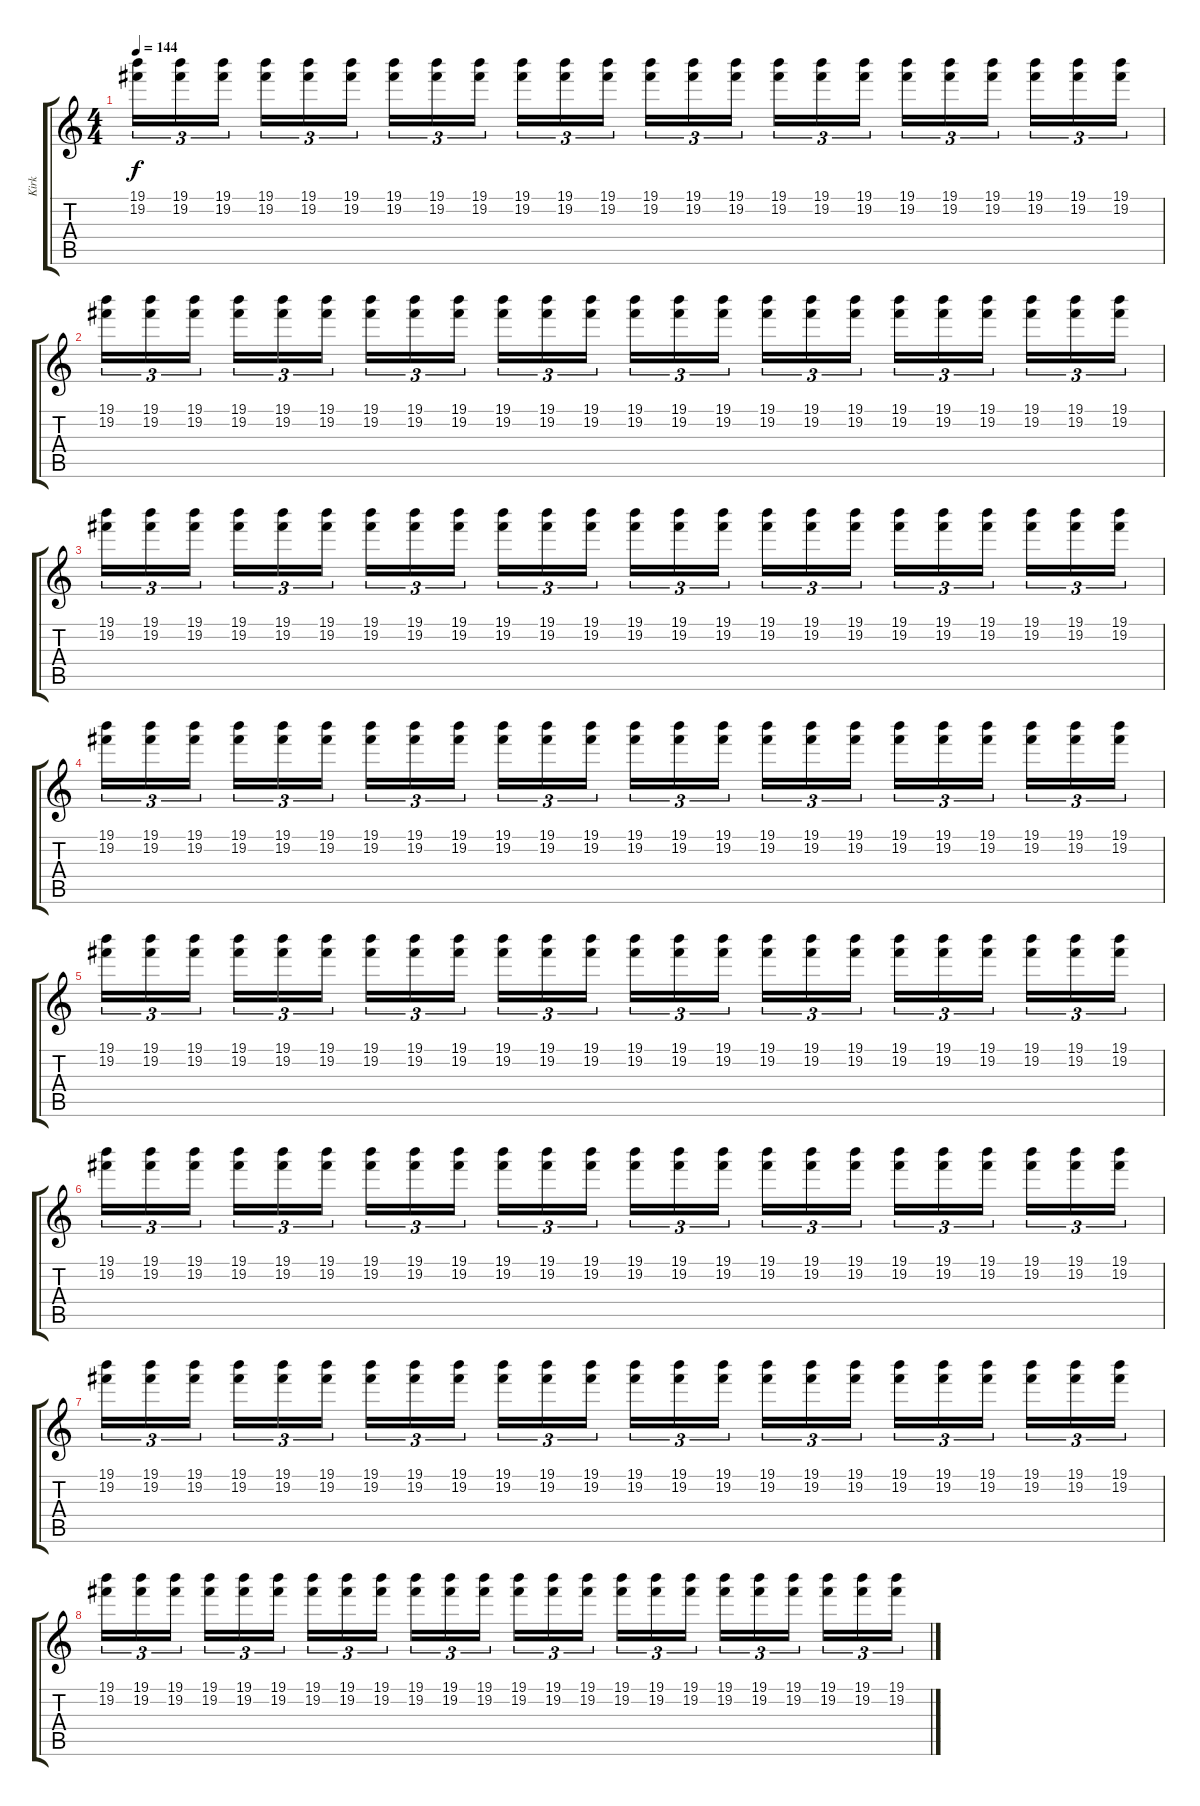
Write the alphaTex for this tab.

\track ("Kirk" "Kirk") {instrument distortionguitar}
\staff {score tabs}
\tuning (E4 B3 G3 D3 A2 E2) {hide}
\ts (4 4)
\tempo 144
\clef g2
\ks c
(19.1 19.2).16{tu (3 2) dy f} (19.1 19.2).16{tu (3 2)} (19.1 19.2).16{tu (3 2)} (19.1 19.2).16{tu (3 2)} (19.1 19.2).16{tu (3 2)} (19.1 19.2).16{tu (3 2)} (19.1 19.2).16{tu (3 2)} (19.1 19.2).16{tu (3 2)} (19.1 19.2).16{tu (3 2)} (19.1 19.2).16{tu (3 2)} (19.1 19.2).16{tu (3 2)} (19.1 19.2).16{tu (3 2)} (19.1 19.2).16{tu (3 2)} (19.1 19.2).16{tu (3 2)} (19.1 19.2).16{tu (3 2)} (19.1 19.2).16{tu (3 2)} (19.1 19.2).16{tu (3 2)} (19.1 19.2).16{tu (3 2)} (19.1 19.2).16{tu (3 2)} (19.1 19.2).16{tu (3 2)} (19.1 19.2).16{tu (3 2)} (19.1 19.2).16{tu (3 2)} (19.1 19.2).16{tu (3 2)} (19.1 19.2).16{tu (3 2)} |
(19.1 19.2).16{tu (3 2)} (19.1 19.2).16{tu (3 2)} (19.1 19.2).16{tu (3 2)} (19.1 19.2).16{tu (3 2)} (19.1 19.2).16{tu (3 2)} (19.1 19.2).16{tu (3 2)} (19.1 19.2).16{tu (3 2)} (19.1 19.2).16{tu (3 2)} (19.1 19.2).16{tu (3 2)} (19.1 19.2).16{tu (3 2)} (19.1 19.2).16{tu (3 2)} (19.1 19.2).16{tu (3 2)} (19.1 19.2).16{tu (3 2)} (19.1 19.2).16{tu (3 2)} (19.1 19.2).16{tu (3 2)} (19.1 19.2).16{tu (3 2)} (19.1 19.2).16{tu (3 2)} (19.1 19.2).16{tu (3 2)} (19.1 19.2).16{tu (3 2)} (19.1 19.2).16{tu (3 2)} (19.1 19.2).16{tu (3 2)} (19.1 19.2).16{tu (3 2)} (19.1 19.2).16{tu (3 2)} (19.1 19.2).16{tu (3 2)} |
(19.1 19.2).16{tu (3 2)} (19.1 19.2).16{tu (3 2)} (19.1 19.2).16{tu (3 2)} (19.1 19.2).16{tu (3 2)} (19.1 19.2).16{tu (3 2)} (19.1 19.2).16{tu (3 2)} (19.1 19.2).16{tu (3 2)} (19.1 19.2).16{tu (3 2)} (19.1 19.2).16{tu (3 2)} (19.1 19.2).16{tu (3 2)} (19.1 19.2).16{tu (3 2)} (19.1 19.2).16{tu (3 2)} (19.1 19.2).16{tu (3 2)} (19.1 19.2).16{tu (3 2)} (19.1 19.2).16{tu (3 2)} (19.1 19.2).16{tu (3 2)} (19.1 19.2).16{tu (3 2)} (19.1 19.2).16{tu (3 2)} (19.1 19.2).16{tu (3 2)} (19.1 19.2).16{tu (3 2)} (19.1 19.2).16{tu (3 2)} (19.1 19.2).16{tu (3 2)} (19.1 19.2).16{tu (3 2)} (19.1 19.2).16{tu (3 2)} |
(19.1 19.2).16{tu (3 2)} (19.1 19.2).16{tu (3 2)} (19.1 19.2).16{tu (3 2)} (19.1 19.2).16{tu (3 2)} (19.1 19.2).16{tu (3 2)} (19.1 19.2).16{tu (3 2)} (19.1 19.2).16{tu (3 2)} (19.1 19.2).16{tu (3 2)} (19.1 19.2).16{tu (3 2)} (19.1 19.2).16{tu (3 2)} (19.1 19.2).16{tu (3 2)} (19.1 19.2).16{tu (3 2)} (19.1 19.2).16{tu (3 2)} (19.1 19.2).16{tu (3 2)} (19.1 19.2).16{tu (3 2)} (19.1 19.2).16{tu (3 2)} (19.1 19.2).16{tu (3 2)} (19.1 19.2).16{tu (3 2)} (19.1 19.2).16{tu (3 2)} (19.1 19.2).16{tu (3 2)} (19.1 19.2).16{tu (3 2)} (19.1 19.2).16{tu (3 2)} (19.1 19.2).16{tu (3 2)} (19.1 19.2).16{tu (3 2)} |
(19.1 19.2).16{tu (3 2)} (19.1 19.2).16{tu (3 2)} (19.1 19.2).16{tu (3 2)} (19.1 19.2).16{tu (3 2)} (19.1 19.2).16{tu (3 2)} (19.1 19.2).16{tu (3 2)} (19.1 19.2).16{tu (3 2)} (19.1 19.2).16{tu (3 2)} (19.1 19.2).16{tu (3 2)} (19.1 19.2).16{tu (3 2)} (19.1 19.2).16{tu (3 2)} (19.1 19.2).16{tu (3 2)} (19.1 19.2).16{tu (3 2)} (19.1 19.2).16{tu (3 2)} (19.1 19.2).16{tu (3 2)} (19.1 19.2).16{tu (3 2)} (19.1 19.2).16{tu (3 2)} (19.1 19.2).16{tu (3 2)} (19.1 19.2).16{tu (3 2)} (19.1 19.2).16{tu (3 2)} (19.1 19.2).16{tu (3 2)} (19.1 19.2).16{tu (3 2)} (19.1 19.2).16{tu (3 2)} (19.1 19.2).16{tu (3 2)} |
(19.1 19.2).16{tu (3 2)} (19.1 19.2).16{tu (3 2)} (19.1 19.2).16{tu (3 2)} (19.1 19.2).16{tu (3 2)} (19.1 19.2).16{tu (3 2)} (19.1 19.2).16{tu (3 2)} (19.1 19.2).16{tu (3 2)} (19.1 19.2).16{tu (3 2)} (19.1 19.2).16{tu (3 2)} (19.1 19.2).16{tu (3 2)} (19.1 19.2).16{tu (3 2)} (19.1 19.2).16{tu (3 2)} (19.1 19.2).16{tu (3 2)} (19.1 19.2).16{tu (3 2)} (19.1 19.2).16{tu (3 2)} (19.1 19.2).16{tu (3 2)} (19.1 19.2).16{tu (3 2)} (19.1 19.2).16{tu (3 2)} (19.1 19.2).16{tu (3 2)} (19.1 19.2).16{tu (3 2)} (19.1 19.2).16{tu (3 2)} (19.1 19.2).16{tu (3 2)} (19.1 19.2).16{tu (3 2)} (19.1 19.2).16{tu (3 2)} |
(19.1 19.2).16{tu (3 2)} (19.1 19.2).16{tu (3 2)} (19.1 19.2).16{tu (3 2)} (19.1 19.2).16{tu (3 2)} (19.1 19.2).16{tu (3 2)} (19.1 19.2).16{tu (3 2)} (19.1 19.2).16{tu (3 2)} (19.1 19.2).16{tu (3 2)} (19.1 19.2).16{tu (3 2)} (19.1 19.2).16{tu (3 2)} (19.1 19.2).16{tu (3 2)} (19.1 19.2).16{tu (3 2)} (19.1 19.2).16{tu (3 2)} (19.1 19.2).16{tu (3 2)} (19.1 19.2).16{tu (3 2)} (19.1 19.2).16{tu (3 2)} (19.1 19.2).16{tu (3 2)} (19.1 19.2).16{tu (3 2)} (19.1 19.2).16{tu (3 2)} (19.1 19.2).16{tu (3 2)} (19.1 19.2).16{tu (3 2)} (19.1 19.2).16{tu (3 2)} (19.1 19.2).16{tu (3 2)} (19.1 19.2).16{tu (3 2)} |
(19.1 19.2).16{tu (3 2)} (19.1 19.2).16{tu (3 2)} (19.1 19.2).16{tu (3 2)} (19.1 19.2).16{tu (3 2)} (19.1 19.2).16{tu (3 2)} (19.1 19.2).16{tu (3 2)} (19.1 19.2).16{tu (3 2)} (19.1 19.2).16{tu (3 2)} (19.1 19.2).16{tu (3 2)} (19.1 19.2).16{tu (3 2)} (19.1 19.2).16{tu (3 2)} (19.1 19.2).16{tu (3 2)} (19.1 19.2).16{tu (3 2)} (19.1 19.2).16{tu (3 2)} (19.1 19.2).16{tu (3 2)} (19.1 19.2).16{tu (3 2)} (19.1 19.2).16{tu (3 2)} (19.1 19.2).16{tu (3 2)} (19.1 19.2).16{tu (3 2)} (19.1 19.2).16{tu (3 2)} (19.1 19.2).16{tu (3 2)} (19.1 19.2).16{tu (3 2)} (19.1 19.2).16{tu (3 2)} (19.1 19.2).16{tu (3 2)}
